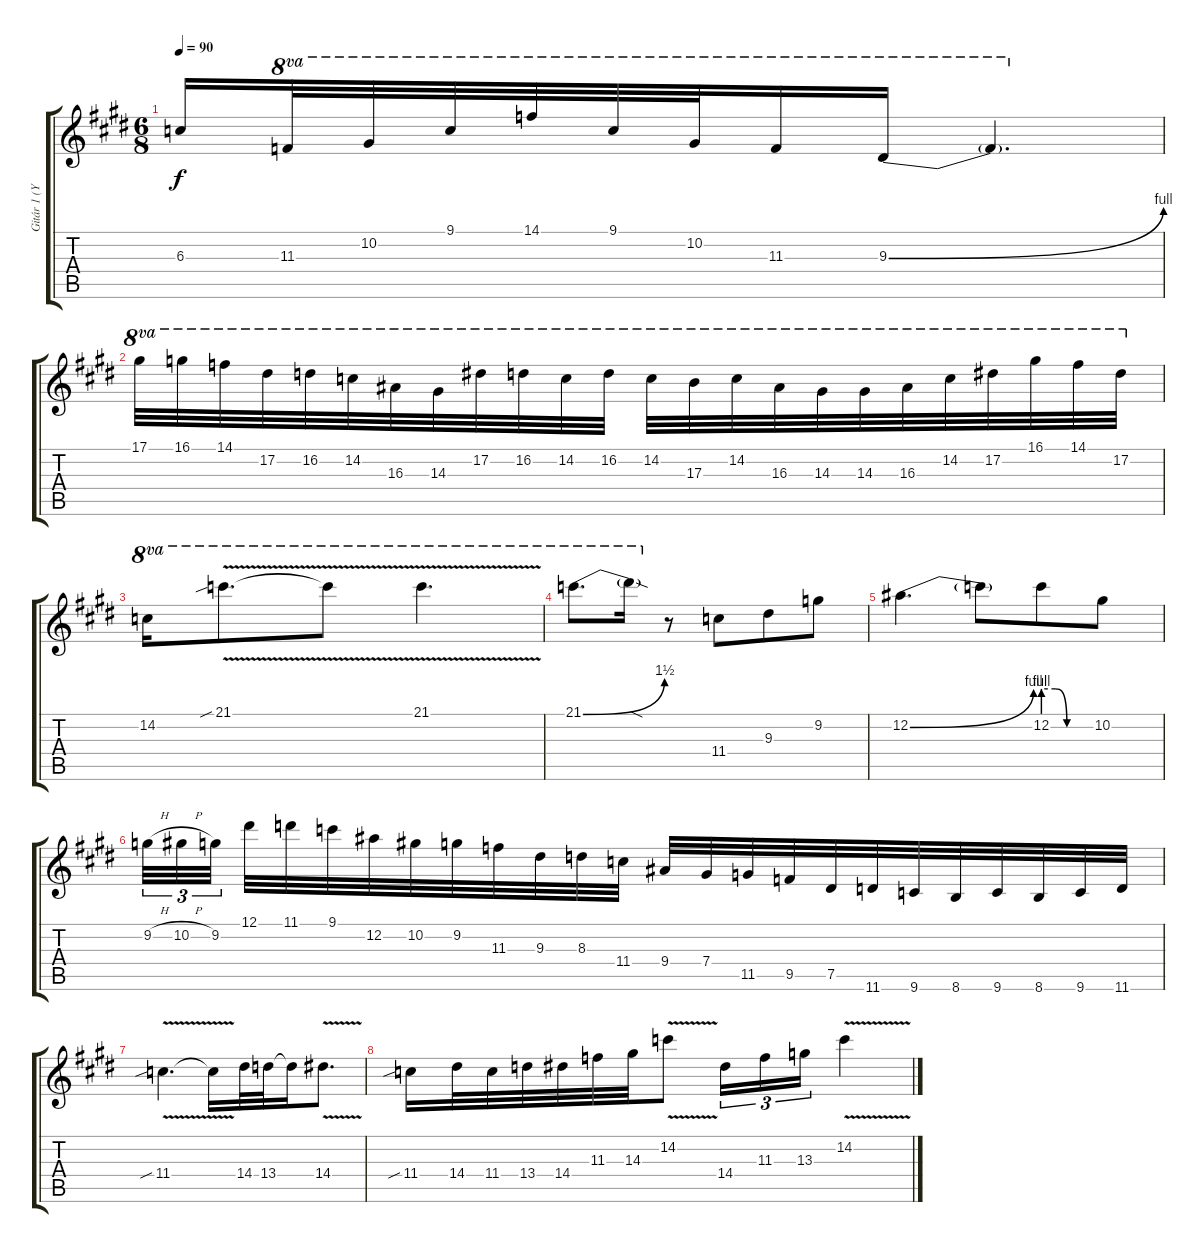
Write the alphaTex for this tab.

\track ("Gitár 1 (Yngwie Malmsteen)" "Gitár 1 (Y") {instrument distortionguitar}
\staff {score tabs}
\tuning (Eb4 Bb3 Gb3 Db3 Ab2 Eb2) {hide}
\ts (6 8)
\tempo 90
\clef g2
\ks e
6.3{t}.16{dy f} 11.3.32{ot 8va} 10.2.32{ot 8va} 9.1.32{ot 8va} 14.1.32{ot 8va} 9.1.32{ot 8va} 10.2.32{ot 8va} 11.3.16{ot 8va} 9.3{be (bend 0 0 60 4)}.16{ot 8va} 9.3{t}.4{d ot 8va} |
17.1.32{ot 8va} 16.1.32{ot 8va} 14.1.32{ot 8va} 17.2.32{ot 8va} 16.2.32{ot 8va} 14.2.32{ot 8va} 16.3.32{ot 8va} 14.3.32{ot 8va} 17.2.32{ot 8va} 16.2.32{ot 8va} 14.2.32{ot 8va} 16.2.32{ot 8va} 14.2.32{ot 8va} 17.3.32{ot 8va} 14.2.32{ot 8va} 16.3.32{ot 8va} 14.3.32{ot 8va} 14.3.32{ot 8va} 16.3.32{ot 8va} 14.2.32{ot 8va} 17.2.32{ot 8va} 16.1.32{ot 8va} 14.1.32{ot 8va} 17.2.32{ot 8va} |
14.2.16{ot 8va} 21.1{v sib}.8{d ot 8va} 21.1{t}.8{ot 8va} 21.1{v}.4{d ot 8va} |
21.1{be (bend 0 0 60 6)}.8{d ot 8va} 21.1{sod t}.16{ot 8va} r.8 11.4.8 9.3.8 9.2.8 |
12.2{be (bend 0 0 60 4)}.4{d} 12.2{t}.8 12.2{be (custom 0 4 15 4 30 0 60 0)}.8 10.2.8 |
9.2{h}.32{tu (3 2)} 10.2{h}.32{tu (3 2)} 9.2.32{tu (3 2) beam splitsecondary} 12.1.32 11.1.32 9.1.32 12.2.32 10.2.32 9.2.32 11.3.32 9.3.32 8.3.32 11.4.32 9.4.32 7.4.32 11.5.32 9.5.32 7.5.32 11.6.32 9.6.32 8.6.32 9.6.32 8.6.32 9.6.32 11.6.32 |
11.4{v sib}.4{d} 11.4{t}.16 14.4.32 13.4.32 13.4{t}.16 14.4{v}.8{d} |
11.4{sib}.16 14.4.32 11.4.32 13.4.32 14.4.32 11.3.32 14.3.32 14.2{v}.8 14.4.16{tu (3 2)} 11.3.16{tu (3 2)} 13.3.16{tu (3 2)} 14.2{v}.4
